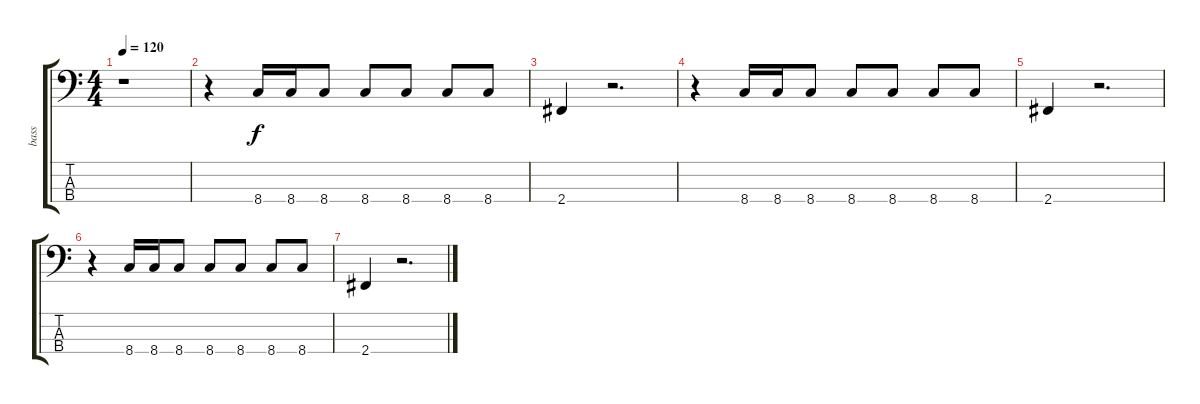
\track ("bass" "bass") {instrument synthbass2}
\staff {score tabs}
\tuning (G2 D2 A1 E1) {hide}
\ts (4 4)
\tempo 120
\clef f4
\ks c
r.1{dy f instrument synthbass2} |
r.4 8.4.16 8.4.16 8.4.8 8.4.8 8.4.8 8.4.8 8.4.8 |
2.4.4 r.2{d} |
r.4 8.4.16 8.4.16 8.4.8 8.4.8 8.4.8 8.4.8 8.4.8 |
2.4.4 r.2{d} |
r.4 8.4.16 8.4.16 8.4.8 8.4.8 8.4.8 8.4.8 8.4.8 |
2.4.4 r.2{d}
